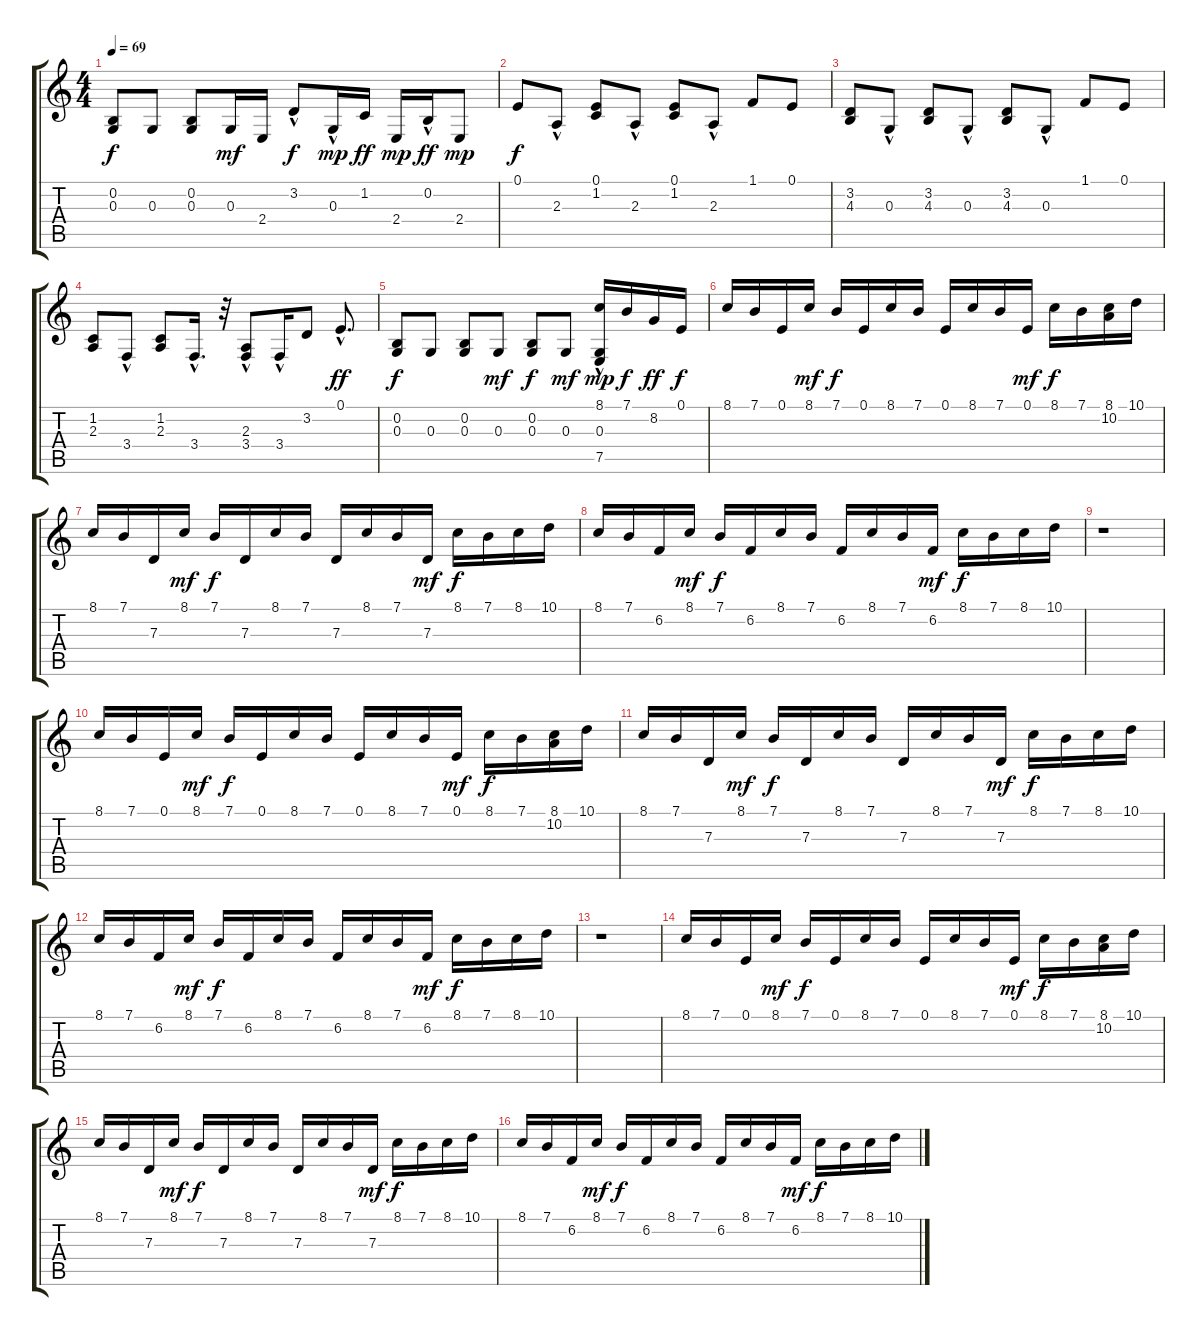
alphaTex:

\track "" {instrument brightacousticpiano}
\staff {score tabs}
\tuning (E4 B3 G3 D3 A2 E2) {hide}
\ts (4 4)
\tempo 69
\clef g2
\ks c
(0.2 0.3).8{dy f} 0.3.8 (0.2 0.3).8 0.3.16{dy mf} 2.4.16 3.2{hac}.8{dy f} 0.3{hac}.16{dy mp} 1.2.16{dy ff} 2.4.16{dy mp} 0.2{hac}.16{dy ff} 2.4.8{dy mp} |
0.1.8{dy f} 2.3{hac}.8 (0.1 1.2).8 2.3{hac}.8 (0.1 1.2).8 2.3{hac}.8 1.1.8 0.1.8 |
(3.2 4.3).8 0.3{hac}.8 (3.2 4.3).8 0.3{hac}.8 (3.2 4.3).8 0.3{hac}.8 1.1.8 0.1.8 |
(1.2 2.3).8 3.4{hac}.8 (1.2 2.3).8 3.4{hac}.16{d} r.32 (2.3 3.4{hac}).8 3.4{hac}.16 3.2.8 0.1{hac}.8{d dy ff} |
(0.2 0.3).8{dy f} 0.3.8 (0.2 0.3).8 0.3.8{dy mf} (0.2 0.3).8{dy f} 0.3.8{dy mf} (8.1{hac} 0.3 7.5).16{dy mp} 7.1.16{dy f} 8.2.16{dy ff} 0.1.16{dy f} |
8.1.16 7.1.16 0.1.16 8.1.16{dy mf} 7.1.16{dy f} 0.1.16 8.1.16 7.1.16 0.1.16 8.1.16 7.1.16 0.1.16{dy mf} 8.1.16{dy f} 7.1.16 (8.1 10.2).16 10.1.16 |
8.1.16 7.1.16 7.3.16 8.1.16{dy mf} 7.1.16{dy f} 7.3.16 8.1.16 7.1.16 7.3.16 8.1.16 7.1.16 7.3.16{dy mf} 8.1.16{dy f} 7.1.16 8.1.16 10.1.16 |
8.1.16 7.1.16 6.2.16 8.1.16{dy mf} 7.1.16{dy f} 6.2.16 8.1.16 7.1.16 6.2.16 8.1.16 7.1.16 6.2.16{dy mf} 8.1.16{dy f} 7.1.16 8.1.16 10.1.16 |
r.1 |
8.1.16 7.1.16 0.1.16 8.1.16{dy mf} 7.1.16{dy f} 0.1.16 8.1.16 7.1.16 0.1.16 8.1.16 7.1.16 0.1.16{dy mf} 8.1.16{dy f} 7.1.16 (8.1 10.2).16 10.1.16 |
8.1.16 7.1.16 7.3.16 8.1.16{dy mf} 7.1.16{dy f} 7.3.16 8.1.16 7.1.16 7.3.16 8.1.16 7.1.16 7.3.16{dy mf} 8.1.16{dy f} 7.1.16 8.1.16 10.1.16 |
8.1.16 7.1.16 6.2.16 8.1.16{dy mf} 7.1.16{dy f} 6.2.16 8.1.16 7.1.16 6.2.16 8.1.16 7.1.16 6.2.16{dy mf} 8.1.16{dy f} 7.1.16 8.1.16 10.1.16 |
r.1 |
8.1.16 7.1.16 0.1.16 8.1.16{dy mf} 7.1.16{dy f} 0.1.16 8.1.16 7.1.16 0.1.16 8.1.16 7.1.16 0.1.16{dy mf} 8.1.16{dy f} 7.1.16 (8.1 10.2).16 10.1.16 |
8.1.16{volume 13 balance 6} 7.1.16 7.3.16 8.1.16{dy mf} 7.1.16{dy f} 7.3.16 8.1.16 7.1.16 7.3.16 8.1.16 7.1.16 7.3.16{dy mf} 8.1.16{dy f} 7.1.16 8.1.16 10.1.16 |
8.1.16 7.1.16 6.2.16 8.1.16{dy mf} 7.1.16{dy f} 6.2.16 8.1.16 7.1.16 6.2.16 8.1.16 7.1.16 6.2.16{dy mf} 8.1.16{dy f} 7.1.16 8.1.16 10.1.16
